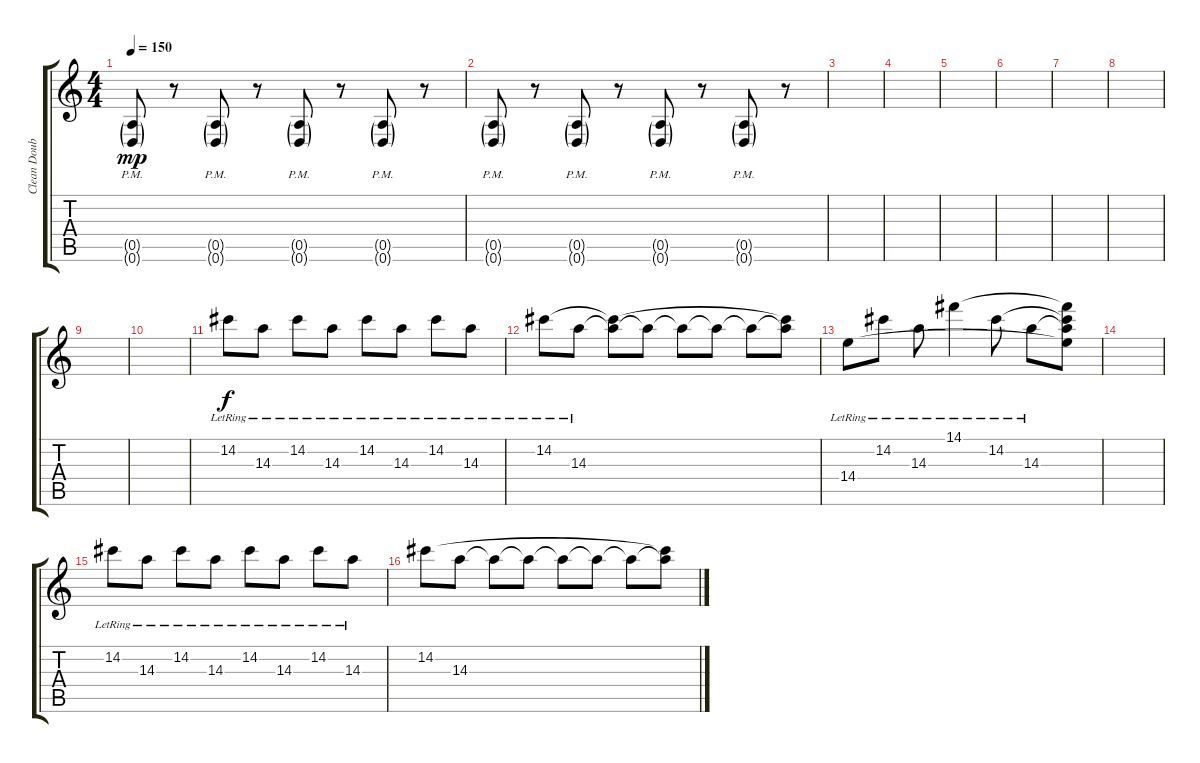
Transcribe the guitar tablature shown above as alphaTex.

\track ("Clean Double" "Clean Doub") {instrument electricguitarclean}
\staff {score tabs}
\tuning (E4 B3 G3 D3 A2 D2) {hide}
\ts (4 4)
\tempo 150
\clef g2
\ks c
(0.5{g pm} 0.6{g pm}).8{dy mp} r.8 (0.5{g pm} 0.6{g pm}).8 r.8 (0.5{g pm} 0.6{g pm}).8 r.8 (0.5{g pm} 0.6{g pm}).8 r.8 |
(0.5{g pm} 0.6{g pm}).8 r.8 (0.5{g pm} 0.6{g pm}).8 r.8 (0.5{g pm} 0.6{g pm}).8 r.8 (0.5{g pm} 0.6{g pm}).8 r.8 |
|
|
|
|
|
|
|
|
14.2{lr}.8{dy f} 14.3{lr}.8 14.2{lr}.8 14.3{lr}.8 14.2{lr}.8 14.3{lr}.8 14.2{lr}.8 14.3{lr}.8 |
14.2{lr}.8 14.3{lr}.8 (14.2{t} 14.3{t}).8 14.3{t}.8 14.3{t}.8 14.3{t}.8 14.3{t}.8 (14.2{t} 14.3{t}).8 |
14.4{lr}.8 14.2{lr}.8 14.3{lr}.8 14.1{lr}.4 14.2{lr}.8 14.3{lr}.8 (14.1{t} 14.2{t} 14.3{t} 14.4{t}).8 |
|
14.2{lr}.8 14.3{lr}.8 14.2{lr}.8 14.3{lr}.8 14.2{lr}.8 14.3{lr}.8 14.2{lr}.8 14.3{lr}.8 |
14.2.8 14.3.8 14.3{t}.8 14.3{t}.8 14.3{t}.8 14.3{t}.8 14.3{t}.8 (14.2{t} 14.3{t}).8
